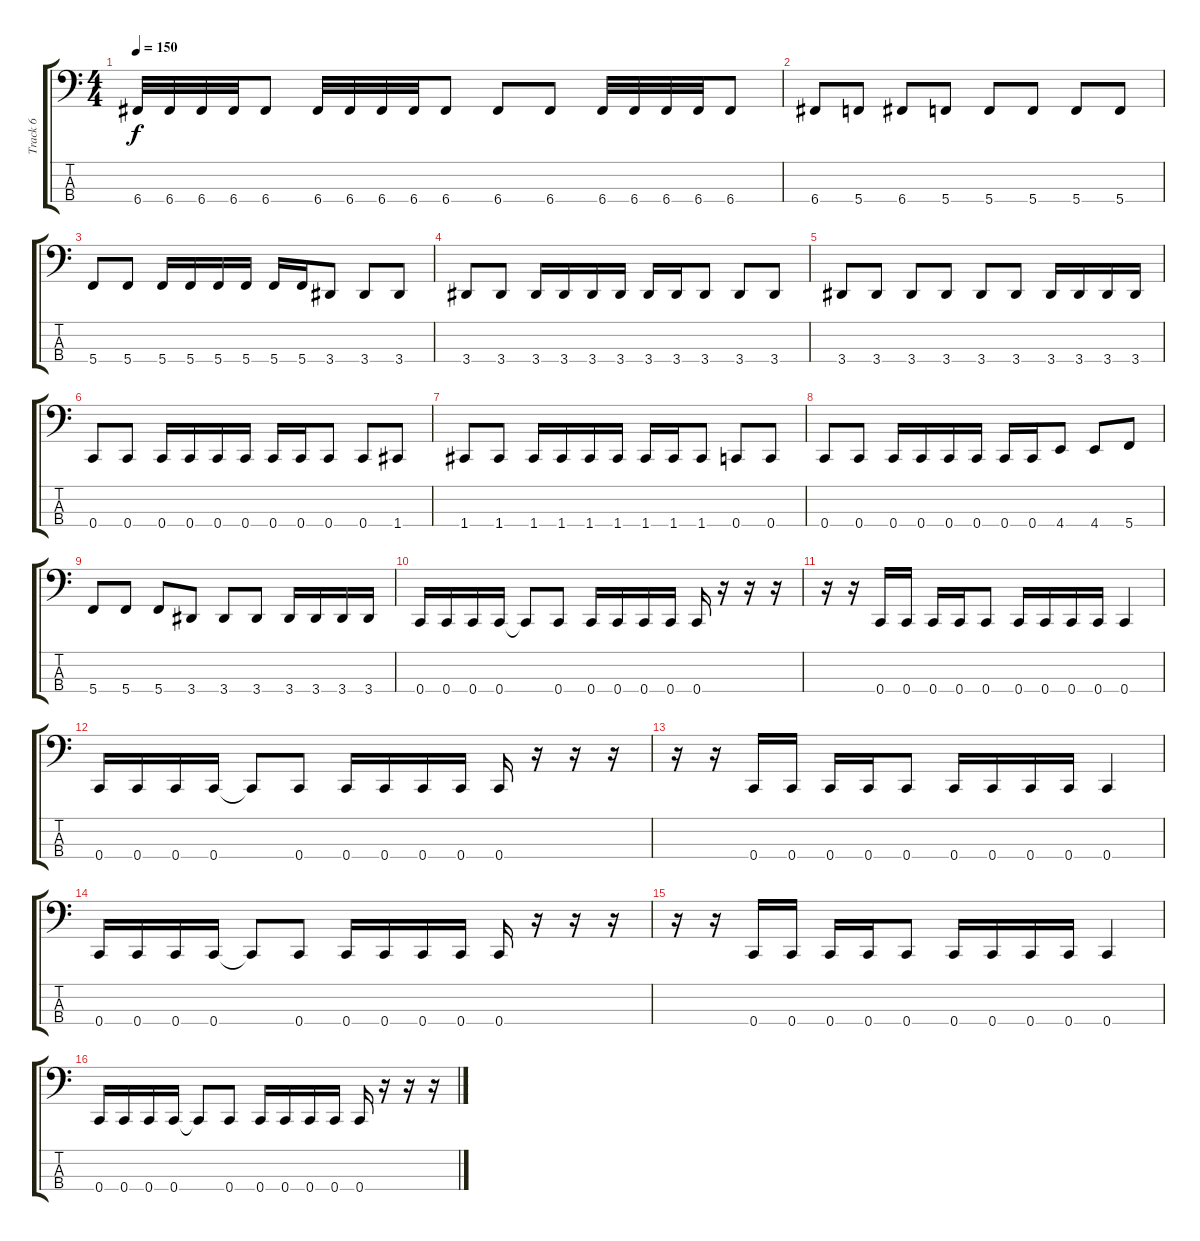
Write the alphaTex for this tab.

\track ("Track 6" "Track 6") {instrument electricbasspick}
\staff {score tabs}
\tuning (F2 C2 G1 C1) {hide}
\ts (4 4)
\tempo 150
\clef f4
\ks c
6.4.32{dy f} 6.4.32 6.4.32 6.4.32 6.4.8 6.4.32 6.4.32 6.4.32 6.4.32 6.4.8 6.4.8 6.4.8 6.4.32 6.4.32 6.4.32 6.4.32 6.4.8 |
6.4.8 5.4.8 6.4.8 5.4.8 5.4.8 5.4.8 5.4.8 5.4.8 |
5.4.8 5.4.8 5.4.16 5.4.16 5.4.16 5.4.16 5.4.16 5.4.16 3.4.8 3.4.8 3.4.8 |
3.4.8 3.4.8 3.4.16 3.4.16 3.4.16 3.4.16 3.4.16 3.4.16 3.4.8 3.4.8 3.4.8 |
3.4.8 3.4.8 3.4.8 3.4.8 3.4.8 3.4.8 3.4.16 3.4.16 3.4.16 3.4.16 |
0.4.8 0.4.8 0.4.16 0.4.16 0.4.16 0.4.16 0.4.16 0.4.16 0.4.8 0.4.8 1.4.8 |
1.4.8 1.4.8 1.4.16 1.4.16 1.4.16 1.4.16 1.4.16 1.4.16 1.4.8 0.4.8 0.4.8 |
0.4.8 0.4.8 0.4.16 0.4.16 0.4.16 0.4.16 0.4.16 0.4.16 4.4.8 4.4.8 5.4.8 |
5.4.8 5.4.8 5.4.8 3.4.8 3.4.8 3.4.8 3.4.16 3.4.16 3.4.16 3.4.16 |
0.4.16 0.4.16 0.4.16 0.4.16 0.4{t}.8 0.4.8 0.4.16 0.4.16 0.4.16 0.4.16 0.4.16 r.16 r.16 r.16 |
r.16 r.16 0.4.16 0.4.16 0.4.16 0.4.16 0.4.8 0.4.16 0.4.16 0.4.16 0.4.16 0.4.4 |
0.4.16 0.4.16 0.4.16 0.4.16 0.4{t}.8 0.4.8 0.4.16 0.4.16 0.4.16 0.4.16 0.4.16 r.16 r.16 r.16 |
r.16 r.16 0.4.16 0.4.16 0.4.16 0.4.16 0.4.8 0.4.16 0.4.16 0.4.16 0.4.16 0.4.4 |
0.4.16 0.4.16 0.4.16 0.4.16 0.4{t}.8 0.4.8 0.4.16 0.4.16 0.4.16 0.4.16 0.4.16 r.16 r.16 r.16 |
r.16 r.16 0.4.16 0.4.16 0.4.16 0.4.16 0.4.8 0.4.16 0.4.16 0.4.16 0.4.16 0.4.4 |
0.4.16 0.4.16 0.4.16 0.4.16 0.4{t}.8 0.4.8 0.4.16 0.4.16 0.4.16 0.4.16 0.4.16 r.16 r.16 r.16
